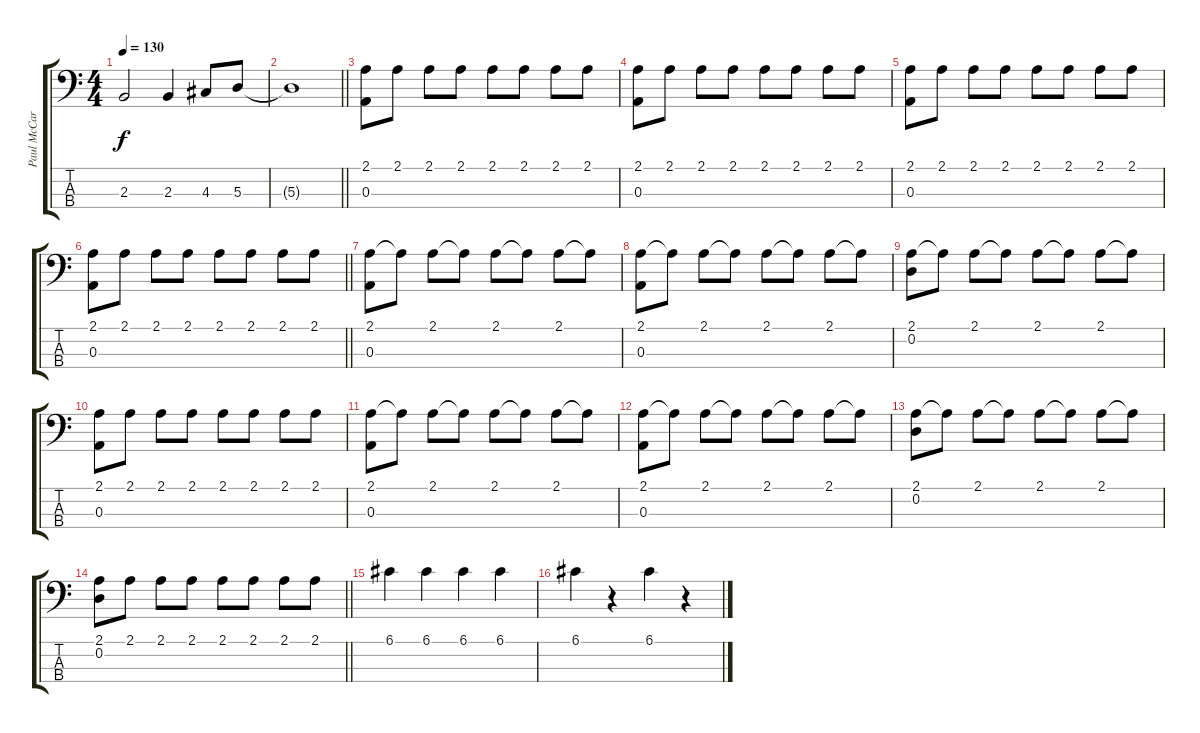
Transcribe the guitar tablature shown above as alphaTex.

\track ("Paul McCartney" "Paul McCar") {instrument acousticbass}
\staff {score tabs}
\tuning (G2 D2 A1 E1) {hide}
\ts (4 4)
\tempo 130
\clef f4
\ks c
2.3.2{dy f} 2.3.4 4.3.8 5.3.8 |
\barLineRight lightlight
5.3{t}.1 |
(2.1 0.3).8 2.1.8 2.1.8 2.1.8 2.1.8 2.1.8 2.1.8 2.1.8 |
(2.1 0.3).8 2.1.8 2.1.8 2.1.8 2.1.8 2.1.8 2.1.8 2.1.8 |
(2.1 0.3).8 2.1.8 2.1.8 2.1.8 2.1.8 2.1.8 2.1.8 2.1.8 |
\barLineRight lightlight
(2.1 0.3).8 2.1.8 2.1.8 2.1.8 2.1.8 2.1.8 2.1.8 2.1.8 |
(2.1 0.3).8 2.1{t}.8 2.1.8 2.1{t}.8 2.1.8 2.1{t}.8 2.1.8 2.1{t}.8 |
(2.1 0.3).8 2.1{t}.8 2.1.8 2.1{t}.8 2.1.8 2.1{t}.8 2.1.8 2.1{t}.8 |
(2.1 0.2).8 2.1{t}.8 2.1.8 2.1{t}.8 2.1.8 2.1{t}.8 2.1.8 2.1{t}.8 |
(2.1 0.3).8 2.1.8 2.1.8 2.1.8 2.1.8 2.1.8 2.1.8 2.1.8 |
(2.1 0.3).8 2.1{t}.8 2.1.8 2.1{t}.8 2.1.8 2.1{t}.8 2.1.8 2.1{t}.8 |
(2.1 0.3).8 2.1{t}.8 2.1.8 2.1{t}.8 2.1.8 2.1{t}.8 2.1.8 2.1{t}.8 |
(2.1 0.2).8 2.1{t}.8 2.1.8 2.1{t}.8 2.1.8 2.1{t}.8 2.1.8 2.1{t}.8 |
\barLineRight lightlight
(2.1 0.2).8 2.1.8 2.1.8 2.1.8 2.1.8 2.1.8 2.1.8 2.1.8 |
6.1.4 6.1.4 6.1.4 6.1.4 |
6.1.4 r.4 6.1.4 r.4
